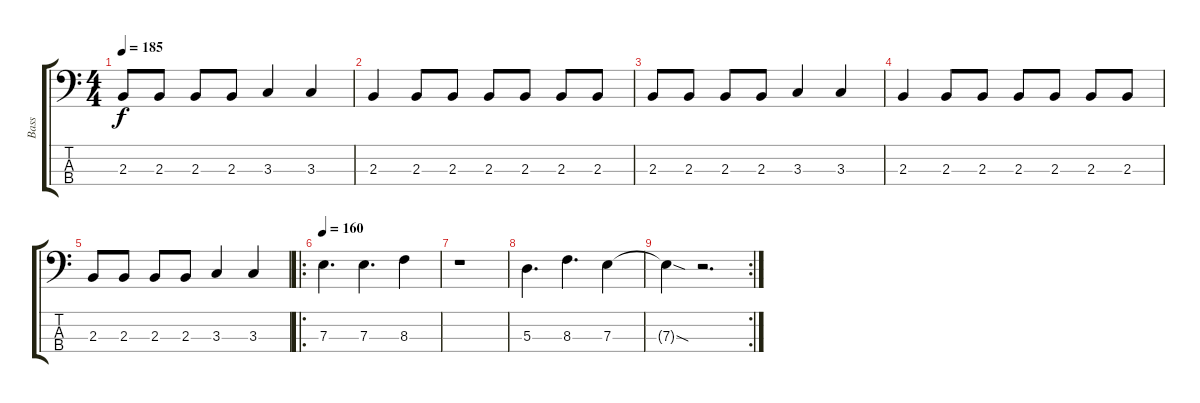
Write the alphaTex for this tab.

\track ("Bass" "Bass") {instrument electricbassfinger}
\staff {score tabs}
\tuning (G2 D2 A1 E1) {hide}
\ts (4 4)
\tempo 185
\clef f4
\ks c
2.3.8{dy f} 2.3.8 2.3.8 2.3.8 3.3.4 3.3.4 |
2.3.4 2.3.8 2.3.8 2.3.8 2.3.8 2.3.8 2.3.8 |
2.3.8 2.3.8 2.3.8 2.3.8 3.3.4 3.3.4 |
2.3.4 2.3.8 2.3.8 2.3.8 2.3.8 2.3.8 2.3.8 |
2.3.8 2.3.8 2.3.8 2.3.8 3.3.4 3.3.4 |
\ro
\tempo 160
7.3.4{d} 7.3.4{d} 8.3.4 |
r.1 |
5.3.4{d} 8.3.4{d} 7.3.4 |
\rc 2
7.3{sod t}.4 r.2{d}
